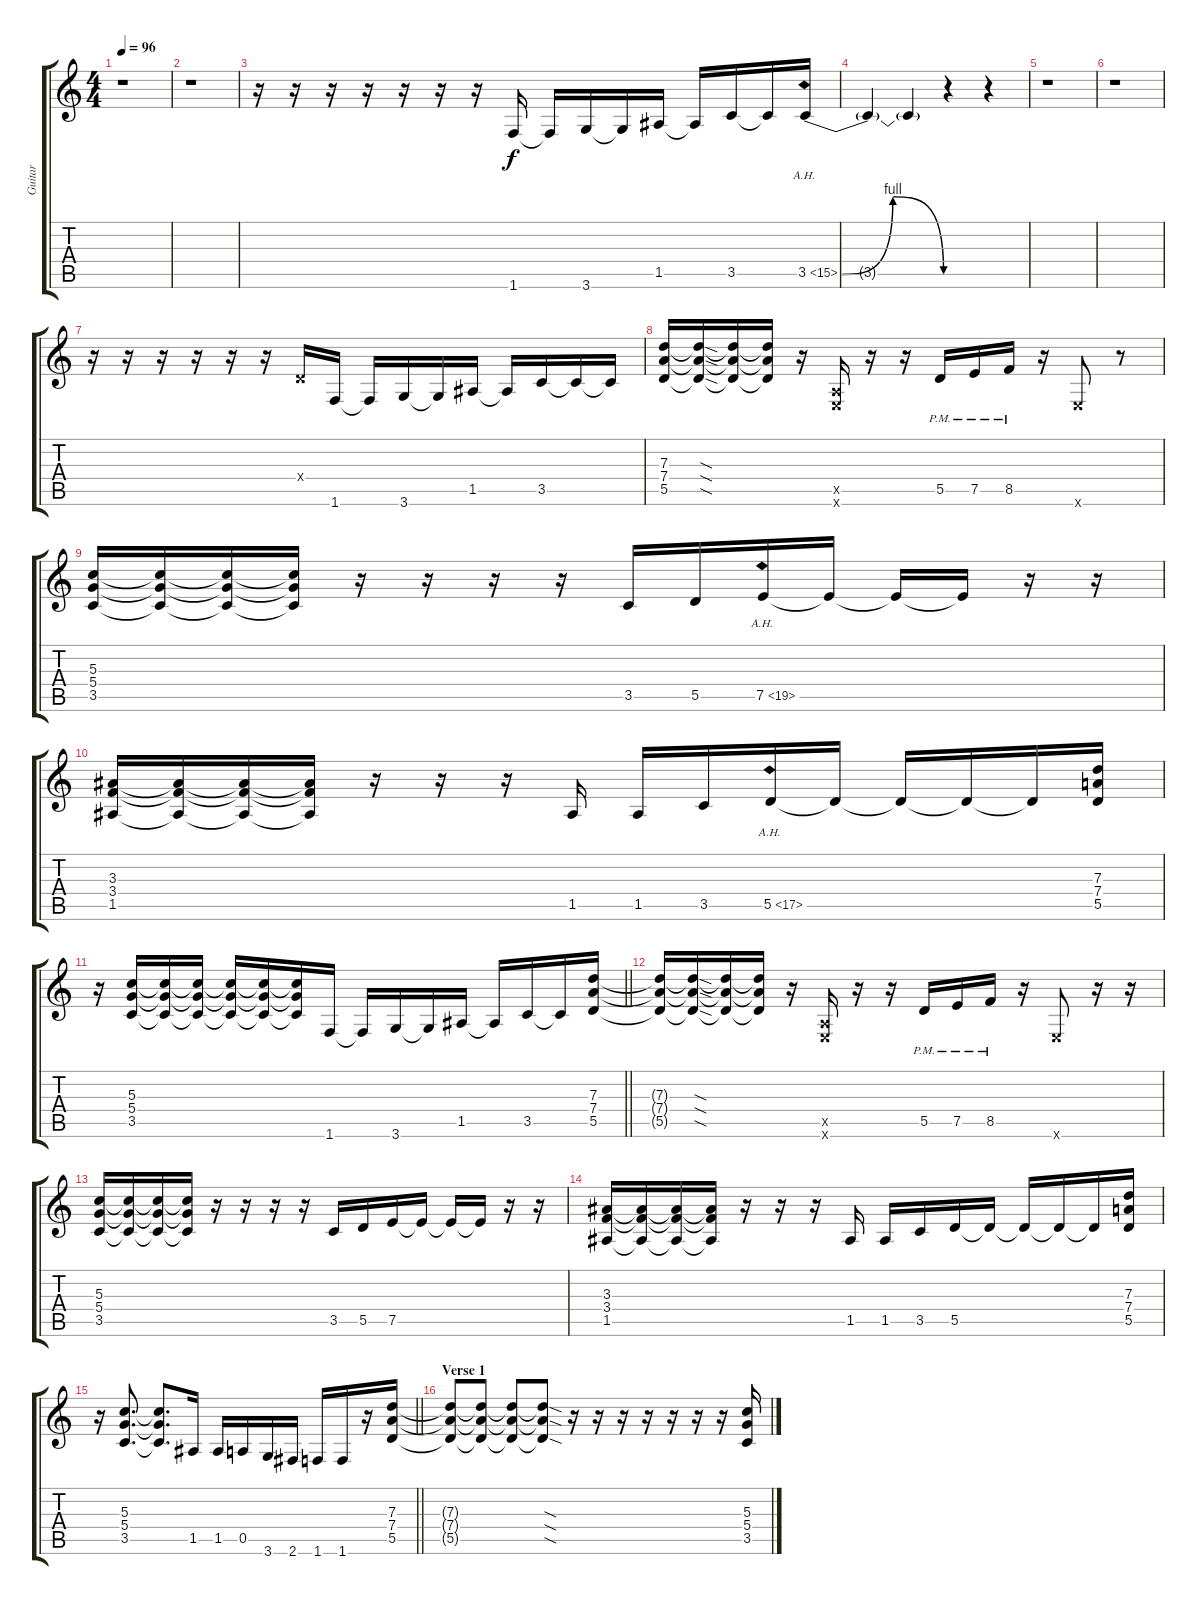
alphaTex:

\track ("Guitar" "Guitar") {instrument distortionguitar}
\staff {score tabs}
\tuning (E4 B3 G3 D3 A2 E2) {hide}
\ts (4 4)
\tempo 96
\clef g2
\ks c
r.1{dy f} |
r.1 |
r.16 r.16 r.16 r.16 r.16 r.16 r.16 1.6.16 1.6{t}.16 3.6.16 3.6{t}.16 1.5.16 1.5{t}.16 3.5.16 3.5{t}.16 3.5{be (bendrelease 0 0 15 4 45 4 60 0) ah 12}.16{instrument guitarharmonics} |
3.5{t}.4 3.5{t}.4 r.4 r.4{instrument distortionguitar} |
r.1 |
r.1 |
r.16 r.16 r.16 r.16 r.16 r.16 0.4{x}.16 1.6.16 1.6{t}.16 3.6.16 3.6{t}.16 1.5.16 1.5{t}.16 3.5.16 3.5{t}.16 3.5{t}.16 |
(7.3 7.4 5.5).16 (7.3{sod t} 7.4{sod t} 5.5{sod t}).16 (7.3{t} 7.4{t} 5.5{t}).16 (7.3{t} 7.4{t} 5.5{t}).16 r.16 (0.5{x} 0.6{x}).16 r.16 r.16 5.5{pm}.16 7.5{pm}.16 8.5{pm}.16 r.16 0.6{x}.8 r.8 |
(5.3 5.4 3.5).16 (5.3{t} 5.4{t} 3.5{t}).16 (5.3{t} 5.4{t} 3.5{t}).16 (5.3{t} 5.4{t} 3.5{t}).16 r.16 r.16 r.16 r.16 3.5.16 5.5.16 7.5{ah 12}.16{instrument guitarharmonics} 7.5{t}.16 7.5{t}.16 7.5{t}.16 r.16 r.16 |
(3.3 3.4 1.5).16{instrument distortionguitar} (3.3{t} 3.4{t} 1.5{t}).16 (3.3{t} 3.4{t} 1.5{t}).16 (3.3{t} 3.4{t} 1.5{t}).16 r.16 r.16 r.16 1.5.16 1.5.16 3.5.16 5.5{ah 12}.16{instrument guitarharmonics} 5.5{t}.16 5.5{t}.16 5.5{t}.16 5.5{t}.16 (7.3 7.4 5.5).16{instrument distortionguitar} |
\barLineRight lightlight
r.16 (5.3 5.4 3.5).16 (5.3{t} 5.4{t} 3.5{t}).16 (5.3{t} 5.4{t} 3.5{t}).16 (5.3{t} 5.4{t} 3.5{t}).16 (5.3{t} 5.4{t} 3.5{t}).16 (5.3{t} 5.4{t} 3.5{t}).16 1.6.16 1.6{t}.16 3.6.16 3.6{t}.16 1.5.16 1.5{t}.16 3.5.16 3.5{t}.16 (7.3 7.4 5.5).16 |
(7.3{t} 7.4{t} 5.5{t}).16 (7.3{sod t} 7.4{sod t} 5.5{sod t}).16 (7.3{t} 7.4{t} 5.5{t}).16 (7.3{t} 7.4{t} 5.5{t}).16 r.16 (0.5{x} 0.6{x}).16 r.16 r.16 5.5{pm}.16 7.5{pm}.16 8.5{pm}.16 r.16 0.6{x}.8 r.16 r.16 |
(5.3 5.4 3.5).16 (5.3{t} 5.4{t} 3.5{t}).16 (5.3{t} 5.4{t} 3.5{t}).16 (5.3{t} 5.4{t} 3.5{t}).16 r.16 r.16 r.16 r.16 3.5.16 5.5.16 7.5.16 7.5{t}.16 7.5{t}.16 7.5{t}.16 r.16 r.16 |
(3.3 3.4 1.5).16 (3.3{t} 3.4{t} 1.5{t}).16 (3.3{t} 3.4{t} 1.5{t}).16 (3.3{t} 3.4{t} 1.5{t}).16 r.16 r.16 r.16 1.5.16 1.5.16 3.5.16 5.5.16 5.5{t}.16 5.5{t}.16 5.5{t}.16 5.5{t}.16 (7.3 7.4 5.5).16 |
\barLineRight lightlight
r.16 (5.3 5.4 3.5).8{d} (5.3{t} 5.4{t} 3.5{t}).8{d} 1.5.16 1.5.16 0.5.16 3.6.16 2.6.16 1.6.16 1.6.16 r.16 (7.3 7.4 5.5).16 |
\section ("" "Verse 1")
(7.3{t} 7.4{t} 5.5{t}).8 (7.3{t} 7.4{t} 5.5{t}).8 (7.3{t} 7.4{t} 5.5{t}).8 (7.3{sod t} 7.4{sod t} 5.5{sod t}).8 r.16 r.16 r.16 r.16 r.16 r.16 r.16 (5.3 5.4 3.5).16
